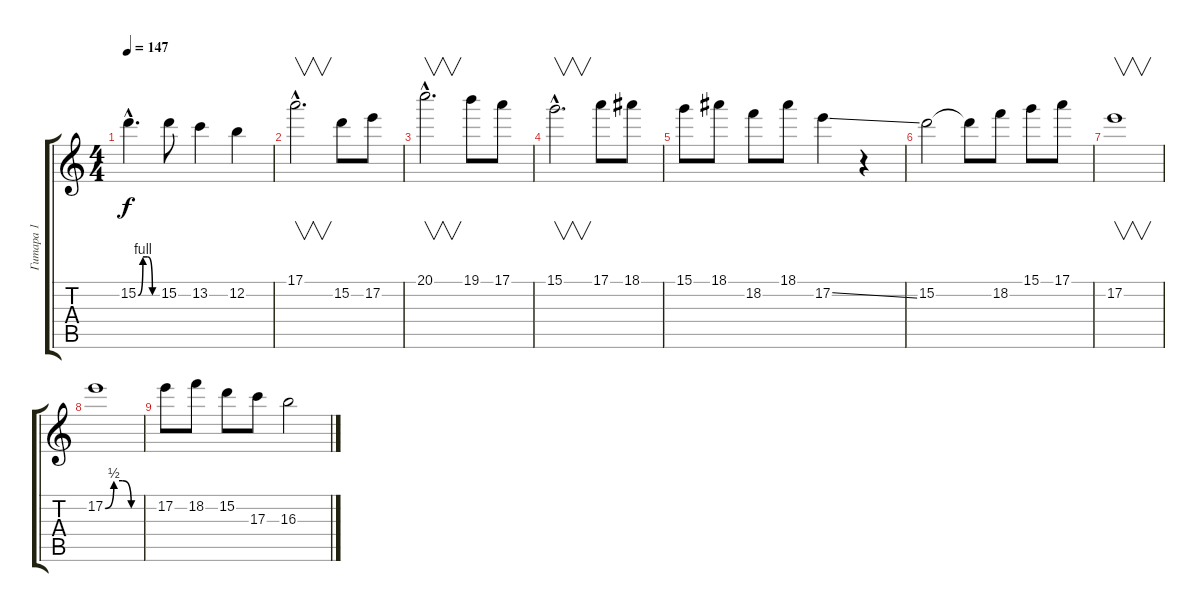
\track ("Гитара 1" "Гитара 1") {instrument distortionguitar}
\staff {score tabs}
\tuning (E4 B3 G3 D3 A2 E2) {hide}
\ts (4 4)
\tempo 147
\clef g2
\ks c
15.2{be (custom 0 0 15 4 30 4 45 0 60 0) hac}.4{d dy f} 15.2.8 13.2.4 12.2.4 |
17.1{hac}.2{v d} 15.2.8 17.2.8 |
20.1{hac}.2{v d} 19.1.8 17.1.8 |
15.1{hac}.2{v d} 17.1.8 18.1.8 |
15.1.8 18.1.8 18.2.8 18.1.8 17.2{ss}.4 r.4 |
15.2.2 15.2{t}.8 18.2.8 15.1.8 17.1.8 |
17.2.1{v} |
17.2{be (custom 0 0 15 2 30 2 45 0 60 0)}.1 |
17.2.8 18.2.8 15.2.8 17.3.8 16.3.2
